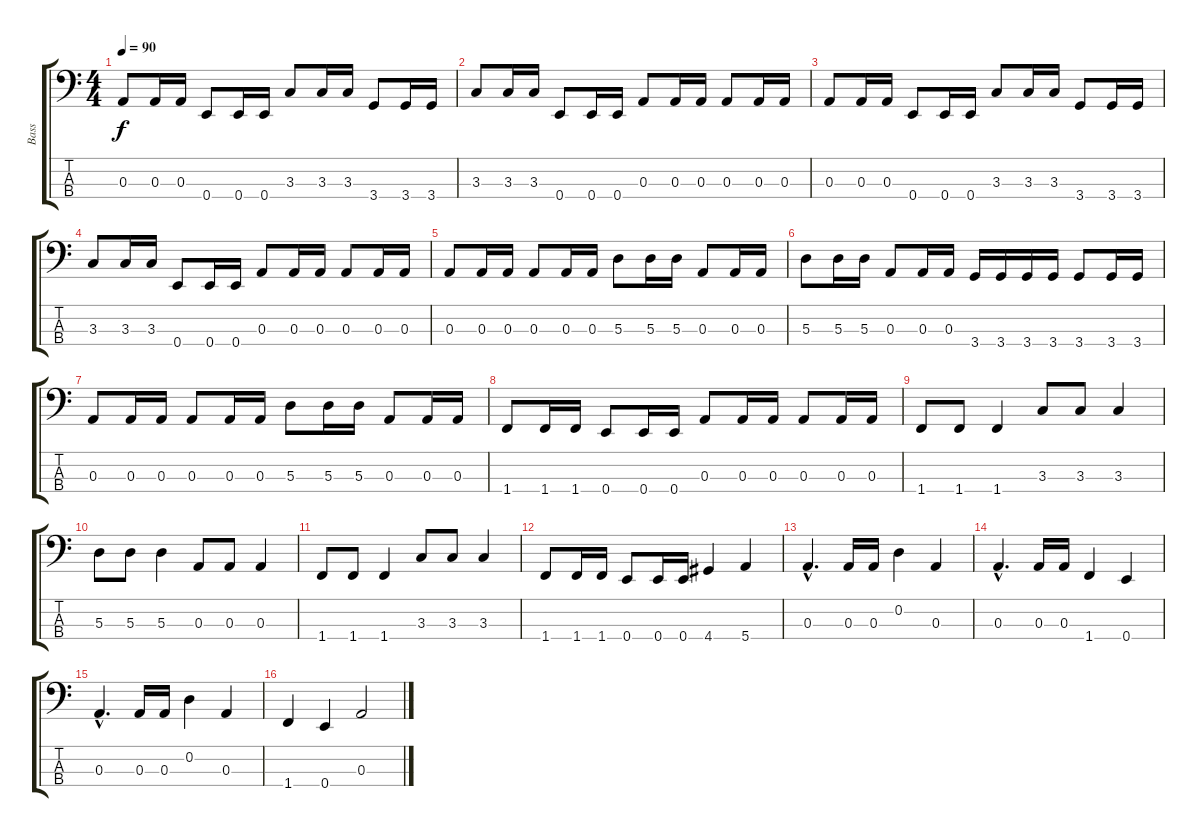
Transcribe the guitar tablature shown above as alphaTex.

\track ("Bass" "Bass") {instrument acousticbass}
\staff {score tabs}
\tuning (G2 D2 A1 E1) {hide}
\ts (4 4)
\tempo 90
\clef f4
\ks c
0.3.8{dy f} 0.3.16 0.3.16 0.4.8 0.4.16 0.4.16 3.3.8 3.3.16 3.3.16 3.4.8 3.4.16 3.4.16 |
3.3.8 3.3.16 3.3.16 0.4.8 0.4.16 0.4.16 0.3.8 0.3.16 0.3.16 0.3.8 0.3.16 0.3.16 |
0.3.8 0.3.16 0.3.16 0.4.8 0.4.16 0.4.16 3.3.8 3.3.16 3.3.16 3.4.8 3.4.16 3.4.16 |
3.3.8 3.3.16 3.3.16 0.4.8 0.4.16 0.4.16 0.3.8 0.3.16 0.3.16 0.3.8 0.3.16 0.3.16 |
0.3.8 0.3.16 0.3.16 0.3.8 0.3.16 0.3.16 5.3.8 5.3.16 5.3.16 0.3.8 0.3.16 0.3.16 |
5.3.8 5.3.16 5.3.16 0.3.8 0.3.16 0.3.16 3.4.16 3.4.16 3.4.16 3.4.16 3.4.8 3.4.16 3.4.16 |
0.3.8 0.3.16 0.3.16 0.3.8 0.3.16 0.3.16 5.3.8 5.3.16 5.3.16 0.3.8 0.3.16 0.3.16 |
1.4.8 1.4.16 1.4.16 0.4.8 0.4.16 0.4.16 0.3.8 0.3.16 0.3.16 0.3.8 0.3.16 0.3.16 |
1.4.8 1.4.8 1.4.4 3.3.8 3.3.8 3.3.4 |
5.3.8 5.3.8 5.3.4 0.3.8 0.3.8 0.3.4 |
1.4.8 1.4.8 1.4.4 3.3.8 3.3.8 3.3.4 |
1.4.8 1.4.16 1.4.16 0.4.8 0.4.16 0.4.16 4.4.4 5.4.4 |
0.3{hac}.4{d} 0.3.16 0.3.16 0.2.4 0.3.4 |
0.3{hac}.4{d} 0.3.16 0.3.16 1.4.4 0.4.4 |
0.3{hac}.4{d} 0.3.16 0.3.16 0.2.4 0.3.4 |
1.4.4 0.4.4 0.3.2
